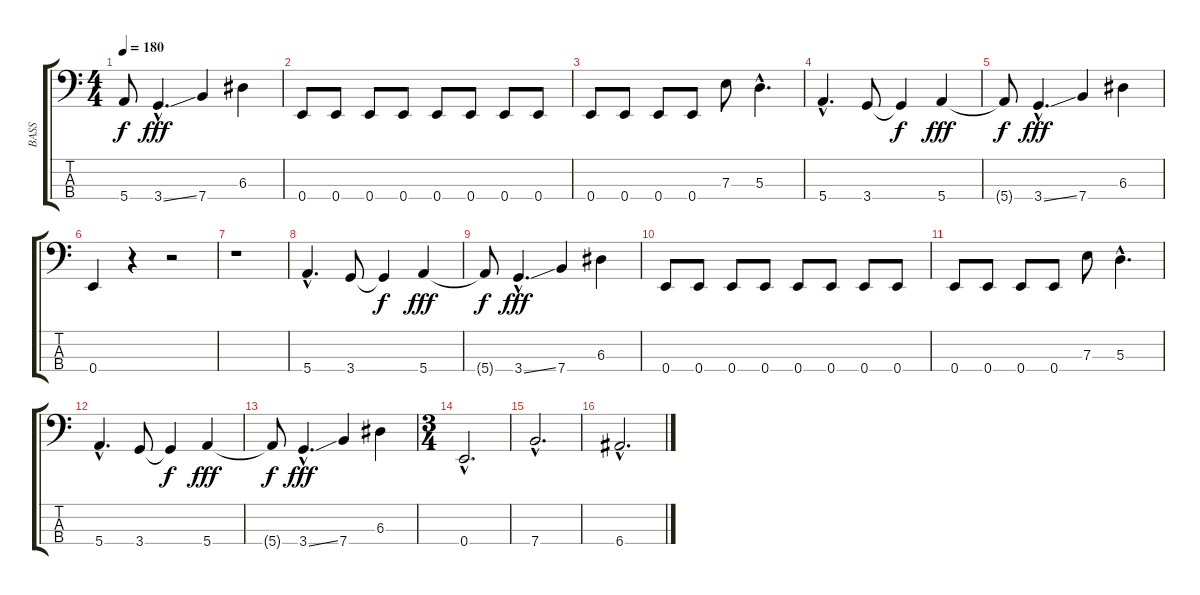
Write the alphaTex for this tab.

\track ("BASS" "BASS") {instrument electricbassfinger}
\staff {score tabs}
\tuning (G2 D2 A1 E1) {hide}
\ts (4 4)
\tempo 180
\clef f4
\ks c
5.4{t}.8{dy f} 3.4{ss hac}.4{d dy fff} 7.4.4 6.3.4 |
0.4.8 0.4.8 0.4.8 0.4.8 0.4.8 0.4.8 0.4.8 0.4.8 |
0.4.8 0.4.8 0.4.8 0.4.8 7.3.8 5.3{hac}.4{d} |
5.4{hac}.4{d} 3.4.8 3.4{t}.4{dy f} 5.4.4{dy fff} |
5.4{t}.8{dy f} 3.4{ss hac}.4{d dy fff} 7.4.4 6.3.4 |
0.4.4 r.4 r.2 |
r.1 |
5.4{hac}.4{d} 3.4.8 3.4{t}.4{dy f} 5.4.4{dy fff} |
5.4{t}.8{dy f} 3.4{ss hac}.4{d dy fff} 7.4.4 6.3.4 |
0.4.8 0.4.8 0.4.8 0.4.8 0.4.8 0.4.8 0.4.8 0.4.8 |
0.4.8 0.4.8 0.4.8 0.4.8 7.3.8 5.3{hac}.4{d} |
5.4{hac}.4{d} 3.4.8 3.4{t}.4{dy f} 5.4.4{dy fff} |
5.4{t}.8{dy f} 3.4{ss hac}.4{d dy fff} 7.4.4 6.3.4 |
\ts (3 4)
0.4{hac}.2{d} |
7.4{hac}.2{d} |
6.4{hac}.2{d}
